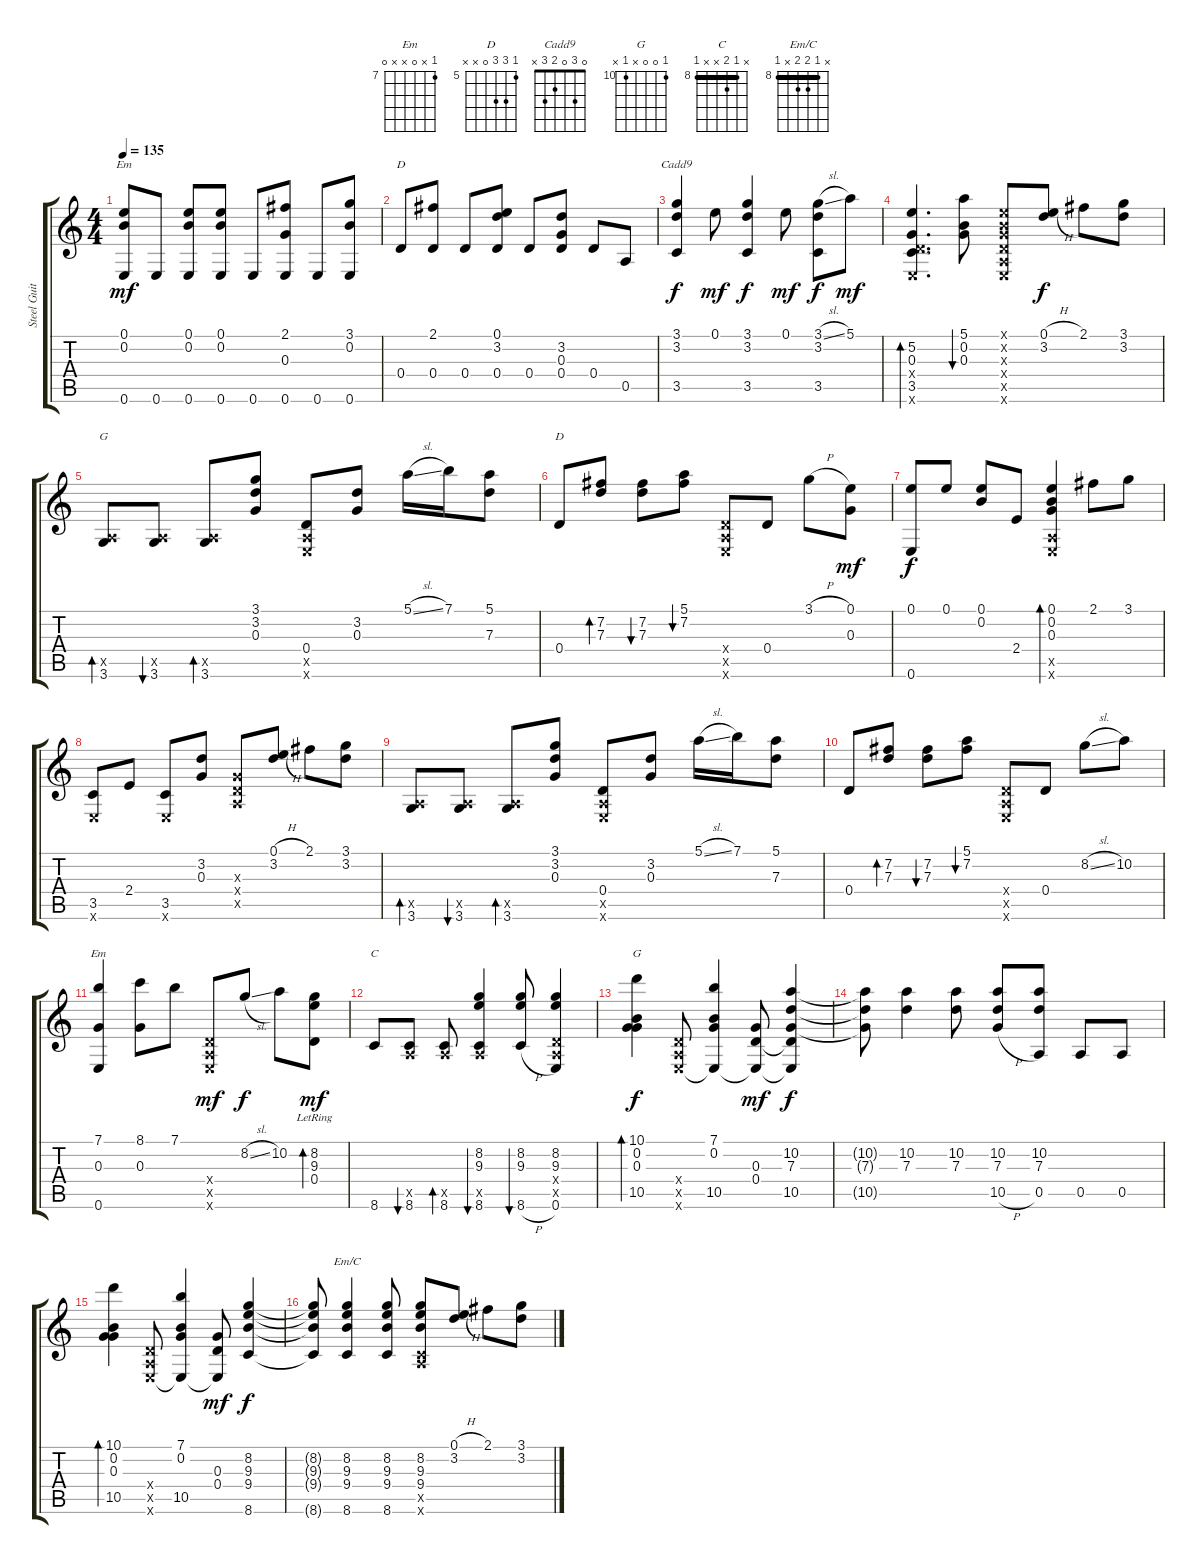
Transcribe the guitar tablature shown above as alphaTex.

\track ("Steel Guitar" "Steel Guit") {instrument acousticguitarsteel}
\staff {score tabs}
\tuning (E4 B3 G3 D3 A2 E2) {hide}
\chord ("Em" 0 0 0 2 2 0)
\chord ("D" 2 3 2 0 x x) {barre 2}
\chord ("Cadd9" 0 3 0 2 3 x)
\chord ("G" 3 3 0 0 2 3) {barre 3}
\chord ("D" 5 7 7 0 x x) {firstfret 5}
\chord ("Em" 7 x 0 x x 0) {firstfret 7}
\chord ("C" x 8 9 x x 8) {firstfret 8 barre 8}
\chord ("G" 10 0 0 x 10 x) {firstfret 10}
\chord ("Em/C" x 8 9 9 x 8) {firstfret 8 barre 8}
\ts (4 4)
\tempo 135
\clef g2
\ks c
(0.1 0.2 0.6).8{ch "Em" dy mf} 0.6.8 (0.1 0.2 0.6).8 (0.1 0.2 0.6).8 0.6.8 (2.1 0.3 0.6).8 0.6.8 (3.1 0.2 0.6).8 |
0.4.8{ch "D"} (2.1 0.4).8 0.4.8 (0.1 3.2 0.4).8 0.4.8 (3.2 0.3 0.4).8 0.4.8 0.5.8 |
(3.1 3.2 3.5).4{ch "Cadd9" dy f} 0.1.8{dy mf} (3.1 3.2 3.5).4{dy f} 0.1.8{dy mf} (3.1{sl} 3.2 3.5).8{dy f} 5.1.8{dy mf} |
(5.2 0.3 0.4{x} 3.5 0.6{x}).4{d bd 120} (5.1 0.2 0.3).8{bu 60} (0.1{x} 0.2{x} 0.3{x} 0.4{x} 0.5{x} 0.6{x}).8 (0.1{h} 3.2).8{dy f} 2.1.8 (3.1 3.2).8 |
(0.5{x} 3.6).8{bd 30 ch "G"} (0.5{x} 3.6).8{bu 30} (0.5{x} 3.6).8{bd 30} (3.1 3.2 0.3).8 (0.4 0.5{x} 0.6{x}).8 (3.2 0.3).8 5.1{sl}.16 7.1.16 (5.1 7.3).8 |
0.4.8{ch "D"} (7.2 7.3).8{bd 30} (7.2 7.3).8{bu 30} (5.1 7.2).8{bu 30} (0.4{x} 0.5{x} 0.6{x}).8 0.4.8 3.1{h}.8 (0.1 0.3).8{dy mf} |
(0.1 0.6).8{dy f} 0.1.8 (0.1 0.2).8 2.4.8 (0.1 0.2 0.3 0.5{x} 0.6{x}).4{bd 30} 2.1.8 3.1.8 |
(3.5 0.6{x}).8 2.4.8 (3.5 0.6{x}).8 (3.2 0.3).8 (0.3{x} 0.4{x} 0.5{x}).8 (0.1{h} 3.2).8 2.1.8 (3.1 3.2).8 |
(0.5{x} 3.6).8{bd 30} (0.5{x} 3.6).8{bu 30} (0.5{x} 3.6).8{bd 30} (3.1 3.2 0.3).8 (0.4 0.5{x} 0.6{x}).8 (3.2 0.3).8 5.1{sl}.16 7.1.16 (5.1 7.3).8 |
0.4.8 (7.2 7.3).8{bd 30} (7.2 7.3).8{bu 30} (5.1 7.2).8{bu 30} (0.4{x} 0.5{x} 0.6{x}).8 0.4.8 8.2{sl}.8 10.2.8 |
(7.1 0.3 0.6).4{ch "Em"} (8.1 0.3).8 7.1.8 (0.4{x} 0.5{x} 0.6{x}).8{dy mf} 8.2{sl}.8{dy f} 10.2.8 (8.2{lr} 9.3{lr} 0.4).8{bd 30 dy mf} |
8.6.8{ch "C"} (0.5{x} 8.6).8{bu 30} (0.5{x} 8.6).8{bd 30} (8.2 9.3 0.5{x} 8.6).4{bu 30} (8.2 9.3 8.6{h}).8{bu 30} (8.2 9.3 0.4{x} 0.5{x} 0.6).4 |
(10.1 0.2 0.3 10.5).4{bd 120 ch "G" dy f} (0.4{x} 0.5{x} 0.6{x}).8 (7.1 0.2 10.5 0.6{t}).4 (0.3 0.4 0.6{t}).8{dy mf} (10.2 7.3 0.4{t} 10.5 0.6{t}).4{dy f} |
(10.2{t} 7.3{t} 10.5{t}).8 (10.2 7.3).4 (10.2 7.3).8 (10.2 7.3 10.5{h}).8 (10.2 7.3 0.5).8 0.5.8 0.5.8 |
(10.1 0.2 0.3 10.5).4{bd 120} (0.4{x} 0.5{x} 0.6{x}).8 (7.1 0.2 10.5 0.6{t}).4 (0.3 0.4 0.6{t}).8{dy mf} (8.2 9.3 9.4 8.6).4{dy f} |
(8.2{t} 9.3{t} 9.4{t} 8.6{t}).8 (8.2 9.3 9.4 8.6).4{ch "Em/C"} (8.2 9.3 9.4 8.6).8 (8.2 9.3 9.4 0.5{x} 8.6{x}).8 (0.1{h} 3.2).8 2.1.8 (3.1 3.2).8
